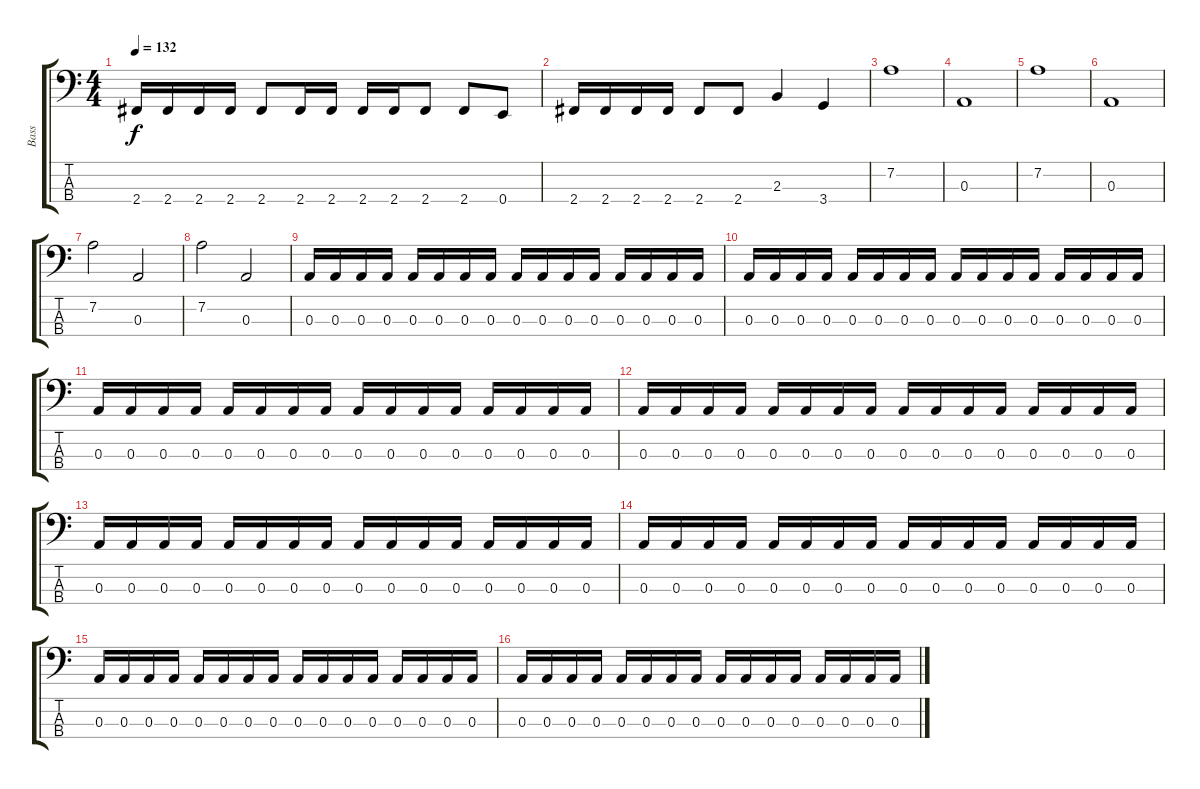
\track ("Bass" "Bass") {instrument electricbasspick}
\staff {score tabs}
\tuning (G2 D2 A1 E1) {hide}
\ts (4 4)
\tempo 132
\clef f4
\ks c
2.4.16{dy f} 2.4.16 2.4.16 2.4.16 2.4.8 2.4.16 2.4.16 2.4.16 2.4.16 2.4.8 2.4.8 0.4.8 |
2.4.16 2.4.16 2.4.16 2.4.16 2.4.8 2.4.8 2.3.4 3.4.4 |
7.2.1 |
0.3.1 |
7.2.1 |
0.3.1 |
7.2.2 0.3.2 |
7.2.2 0.3.2 |
0.3.16 0.3.16 0.3.16 0.3.16 0.3.16 0.3.16 0.3.16 0.3.16 0.3.16 0.3.16 0.3.16 0.3.16 0.3.16 0.3.16 0.3.16 0.3.16 |
0.3.16 0.3.16 0.3.16 0.3.16 0.3.16 0.3.16 0.3.16 0.3.16 0.3.16 0.3.16 0.3.16 0.3.16 0.3.16 0.3.16 0.3.16 0.3.16 |
0.3.16 0.3.16 0.3.16 0.3.16 0.3.16 0.3.16 0.3.16 0.3.16 0.3.16 0.3.16 0.3.16 0.3.16 0.3.16 0.3.16 0.3.16 0.3.16 |
0.3.16 0.3.16 0.3.16 0.3.16 0.3.16 0.3.16 0.3.16 0.3.16 0.3.16 0.3.16 0.3.16 0.3.16 0.3.16 0.3.16 0.3.16 0.3.16 |
0.3.16 0.3.16 0.3.16 0.3.16 0.3.16 0.3.16 0.3.16 0.3.16 0.3.16 0.3.16 0.3.16 0.3.16 0.3.16 0.3.16 0.3.16 0.3.16 |
0.3.16 0.3.16 0.3.16 0.3.16 0.3.16 0.3.16 0.3.16 0.3.16 0.3.16 0.3.16 0.3.16 0.3.16 0.3.16 0.3.16 0.3.16 0.3.16 |
0.3.16 0.3.16 0.3.16 0.3.16 0.3.16 0.3.16 0.3.16 0.3.16 0.3.16 0.3.16 0.3.16 0.3.16 0.3.16 0.3.16 0.3.16 0.3.16 |
0.3.16 0.3.16 0.3.16 0.3.16 0.3.16 0.3.16 0.3.16 0.3.16 0.3.16 0.3.16 0.3.16 0.3.16 0.3.16 0.3.16 0.3.16 0.3.16
